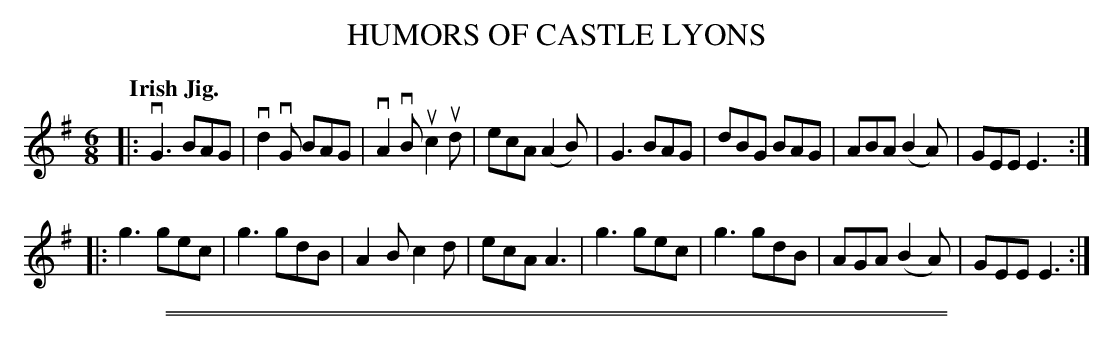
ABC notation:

X:1
T: HUMORS OF CASTLE LYONS
Q: "Irish Jig."
M: 6/8
L: 1/8
K: G
|:\
vG3 BAG | vd2vG BAG | vA2vB uc2ud | ecA (A2B) |\
G3 BAG | dBG BAG | ABA (B2A) | GEE E3 :|
|:\
g3 gec | g3 gdB | A2B c2d | ecA A3 |\
g3 gec | g3 gdB | AGA (B2A) | GEE E3 :|
